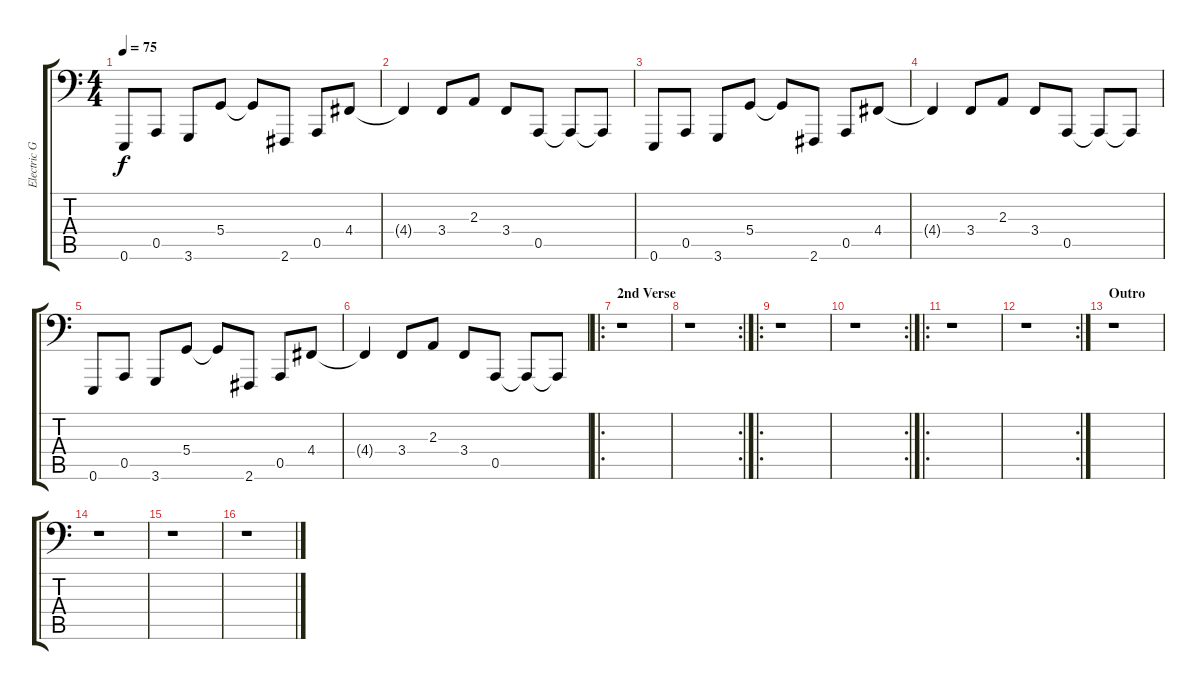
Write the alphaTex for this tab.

\track ("Electric Grand Piano" "Electric G") {instrument electricgrandpiano}
\staff {score tabs}
\tuning (E3 B2 G2 D2 A1 E1) {hide}
\ts (4 4)
\tempo 75
\clef f4
\ks c
0.6.8{dy f} 0.5.8 3.6.8 5.4.8 5.4{t}.8 2.6.8 0.5.8 4.4.8 |
4.4{t}.4 3.4.8 2.3.8 3.4.8 0.5.8 0.5{t}.8 0.5{t}.8 |
0.6.8 0.5.8 3.6.8 5.4.8 5.4{t}.8 2.6.8 0.5.8 4.4.8 |
4.4{t}.4 3.4.8 2.3.8 3.4.8 0.5.8 0.5{t}.8 0.5{t}.8 |
0.6.8 0.5.8 3.6.8 5.4.8 5.4{t}.8 2.6.8 0.5.8 4.4.8 |
4.4{t}.4 3.4.8 2.3.8 3.4.8 0.5.8 0.5{t}.8 0.5{t}.8 |
\ro
\section ("" "2nd Verse")
r.1 |
\rc 2
r.1 |
\ro
r.1 |
\rc 2
r.1 |
\ro
r.1 |
\rc 2
r.1 |
\section ("" "Outro")
r.1 |
r.1 |
r.1 |
r.1
